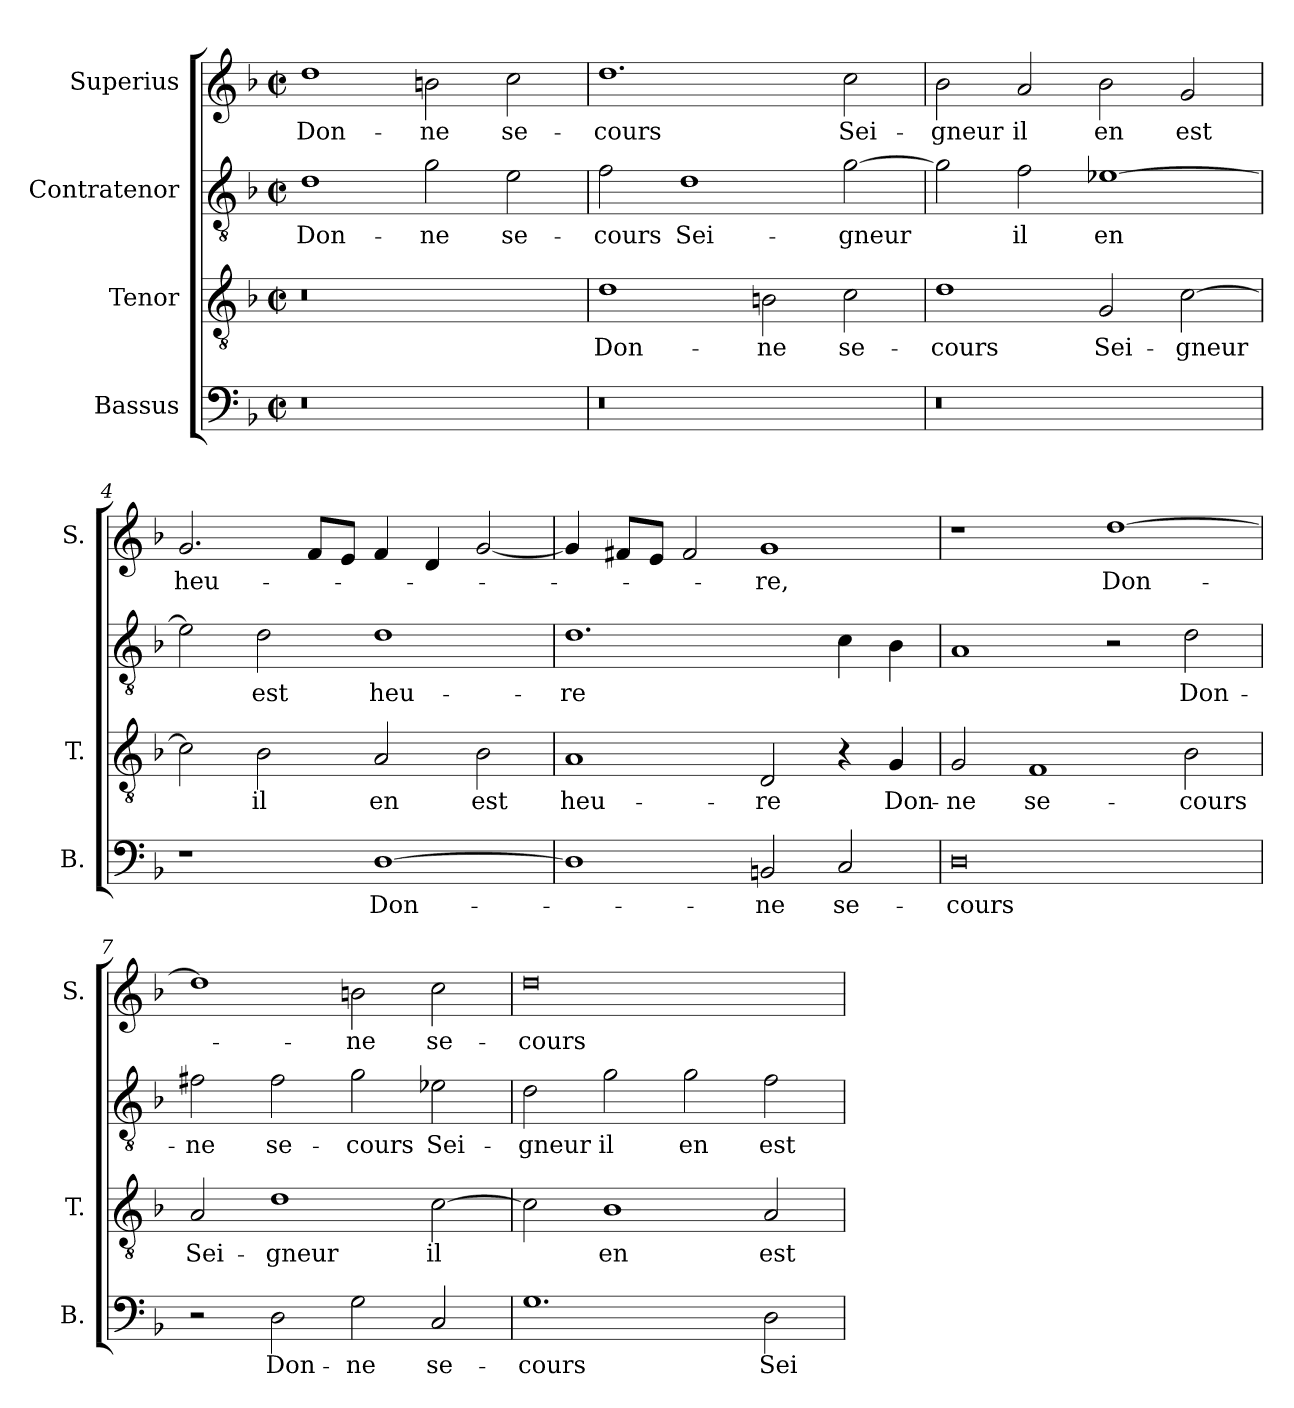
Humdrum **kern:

**kern	**text	**kern	**text	**kern	**text	**kern	**text
*part4	*part4	*part3	*part3	*part2	*part2	*part1	*part1
*staff4	*staff4	*staff3	*staff3	*staff2	*staff2	*staff1	*staff1
*I"Bassus	*	*I"Tenor	*	*I"Contratenor	*	*I"Superius	*
*I'B.	*	*I'T.	*	*	*	*I'S.	*
*clefF4	*	*clefGv2	*	*clefGv2	*	*clefG2	*
*k[b-]	*	*k[b-]	*	*k[b-]	*	*k[b-]	*
*F:	*	*F:	*	*F:	*	*F:	*
*M2/2	*	*M2/2	*	*M2/2	*	*M2/2	*
*met(c|)	*	*met(c|)	*	*met(c|)	*	*met(c|)	*
=1	=1	=1	=1	=1	=1	=1	=1
0r	.	0r	.	1d\	Don-	1dd\	Don-
.	.	.	.	2g\	-ne	2bn\	-ne
.	.	.	.	2e\	se-	2cc\	se-
=2	=2	=2	=2	=2	=2	=2	=2
0r	.	1d\	Don-	2f\	-cours	1.dd\	-cours
.	.	.	.	1d\	Sei-	.	.
.	.	2Bn\	-ne	.	.	.	.
.	.	2c\	se-	[2g\	-gneur	2cc\	Sei-
=3	=3	=3	=3	=3	=3	=3	=3
0r	.	1d\	-cours	2g\]	.	2b-\	-gneur
.	.	.	.	2f\	il	2a/	il
.	.	2G/	Sei-	[1e-X\	en	2b-\	en
.	.	[2c\	-gneur	.	.	2g/	est
=4	=4	=4	=4	=4	=4	=4	=4
1r	.	2c\]	.	2e-\]	.	2.g/	heu-
.	.	2B-\	il	2d\	est	.	.
.	.	.	.	.	.	8f/L	.
.	.	.	.	.	.	8e/J	.
[1D\	Don-	2A/	en	1d\	heu-	4f/	.
.	.	.	.	.	.	4d/	.
.	.	2B-\	est	.	.	[2g/	.
=5	=5	=5	=5	=5	=5	=5	=5
1D\]	.	1A/	heu-	1.d\	-re	4g/]	.
.	.	.	.	.	.	8f#X/L	.
.	.	.	.	.	.	8e/J	.
.	.	.	.	.	.	2f#/	.
2BBn/	-ne	2D/	-re	.	.	1g/	-re,
2C/	se-	4r	.	4c\	.	.	.
.	.	4G/	Don-	4B-\	.	.	.
!!LO:LB:g=z
=6	=6	=6	=6	=6	=6	=6	=6
0D\	-cours	2G/	-ne	1A/	.	1r	.
.	.	1F/	se-	.	.	.	.
.	.	.	.	2r	.	[1dd\	Don-
.	.	2B-\	-cours	2d\	Don-	.	.
=7	=7	=7	=7	=7	=7	=7	=7
2r	.	2A/	Sei-	2f#X\	-ne	1dd\]	.
2D\	Don-	1d\	-gneur	2f#\	se-	.	.
2G\	-ne	.	.	2g\	-cours	2bn\	-ne
2C/	se-	[2c\	il	2e-X\	Sei-	2cc\	se-
=8	=8	=8	=8	=8	=8	=8	=8
1.G\	-cours	2c\]	.	2d\	-gneur	0dd\	-cours
.	.	1B-\	en	2g\	il	.	.
.	.	.	.	2g\	en	.	.
2D\	Sei-	2A/	est	2f\	est	.	.
=	=	=	=	=	=	=	=
*-	*-	*-	*-	*-	*-	*-	*-
